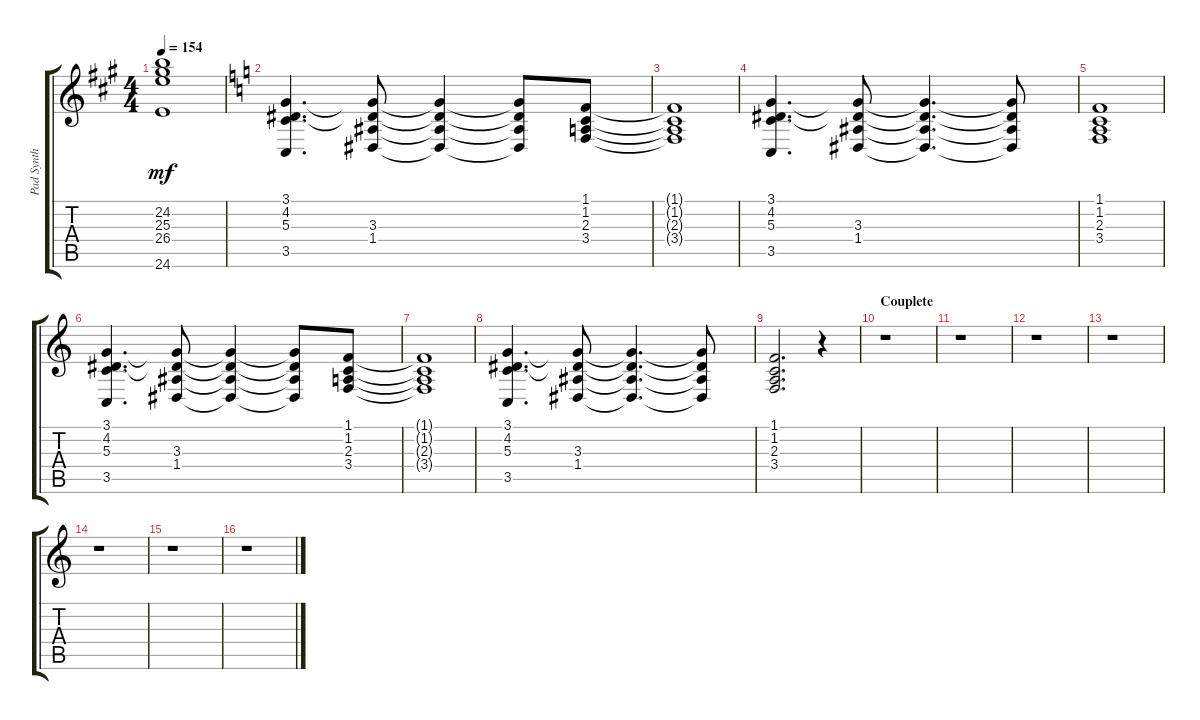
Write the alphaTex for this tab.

\track ("Pad Synth" "Pad Synth") {instrument pad2warm}
\staff {score tabs}
\tuning (E4 B3 G3 D3 A2 E2) {hide}
\ts (4 4)
\tempo 154
\clef g2
\ks a
(24.2 25.3 26.4 24.6).1{dy mf} |
\ks c
(3.1 4.2 5.3 3.5).4{d} (3.1{t} 4.2{t} 3.3 1.4).8 (3.1{t} 4.2{t} 3.3{t} 1.4{t}).4 (3.1{t} 4.2{t} 3.3{t} 1.4{t}).8 (1.1 1.2 2.3 3.4).8 |
(1.1{t} 1.2{t} 2.3{t} 3.4{t}).1 |
(3.1 4.2 5.3 3.5).4{d} (3.1{t} 4.2{t} 3.3 1.4).8 (3.1{t} 4.2{t} 3.3{t} 1.4{t}).4{d} (3.1{t} 4.2{t} 3.3{t} 1.4{t}).8 |
(1.1 1.2 2.3 3.4).1 |
(3.1 4.2 5.3 3.5).4{d} (3.1{t} 4.2{t} 3.3 1.4).8 (3.1{t} 4.2{t} 3.3{t} 1.4{t}).4 (3.1{t} 4.2{t} 3.3{t} 1.4{t}).8 (1.1 1.2 2.3 3.4).8 |
(1.1{t} 1.2{t} 2.3{t} 3.4{t}).1 |
(3.1 4.2 5.3 3.5).4{d} (3.1{t} 4.2{t} 3.3 1.4).8 (3.1{t} 4.2{t} 3.3{t} 1.4{t}).4{d} (3.1{t} 4.2{t} 3.3{t} 1.4{t}).8 |
(1.1 1.2 2.3 3.4).2{d} r.4 |
\section ("" "Couplete")
r.1 |
r.1 |
r.1 |
r.1 |
r.1 |
r.1 |
r.1
